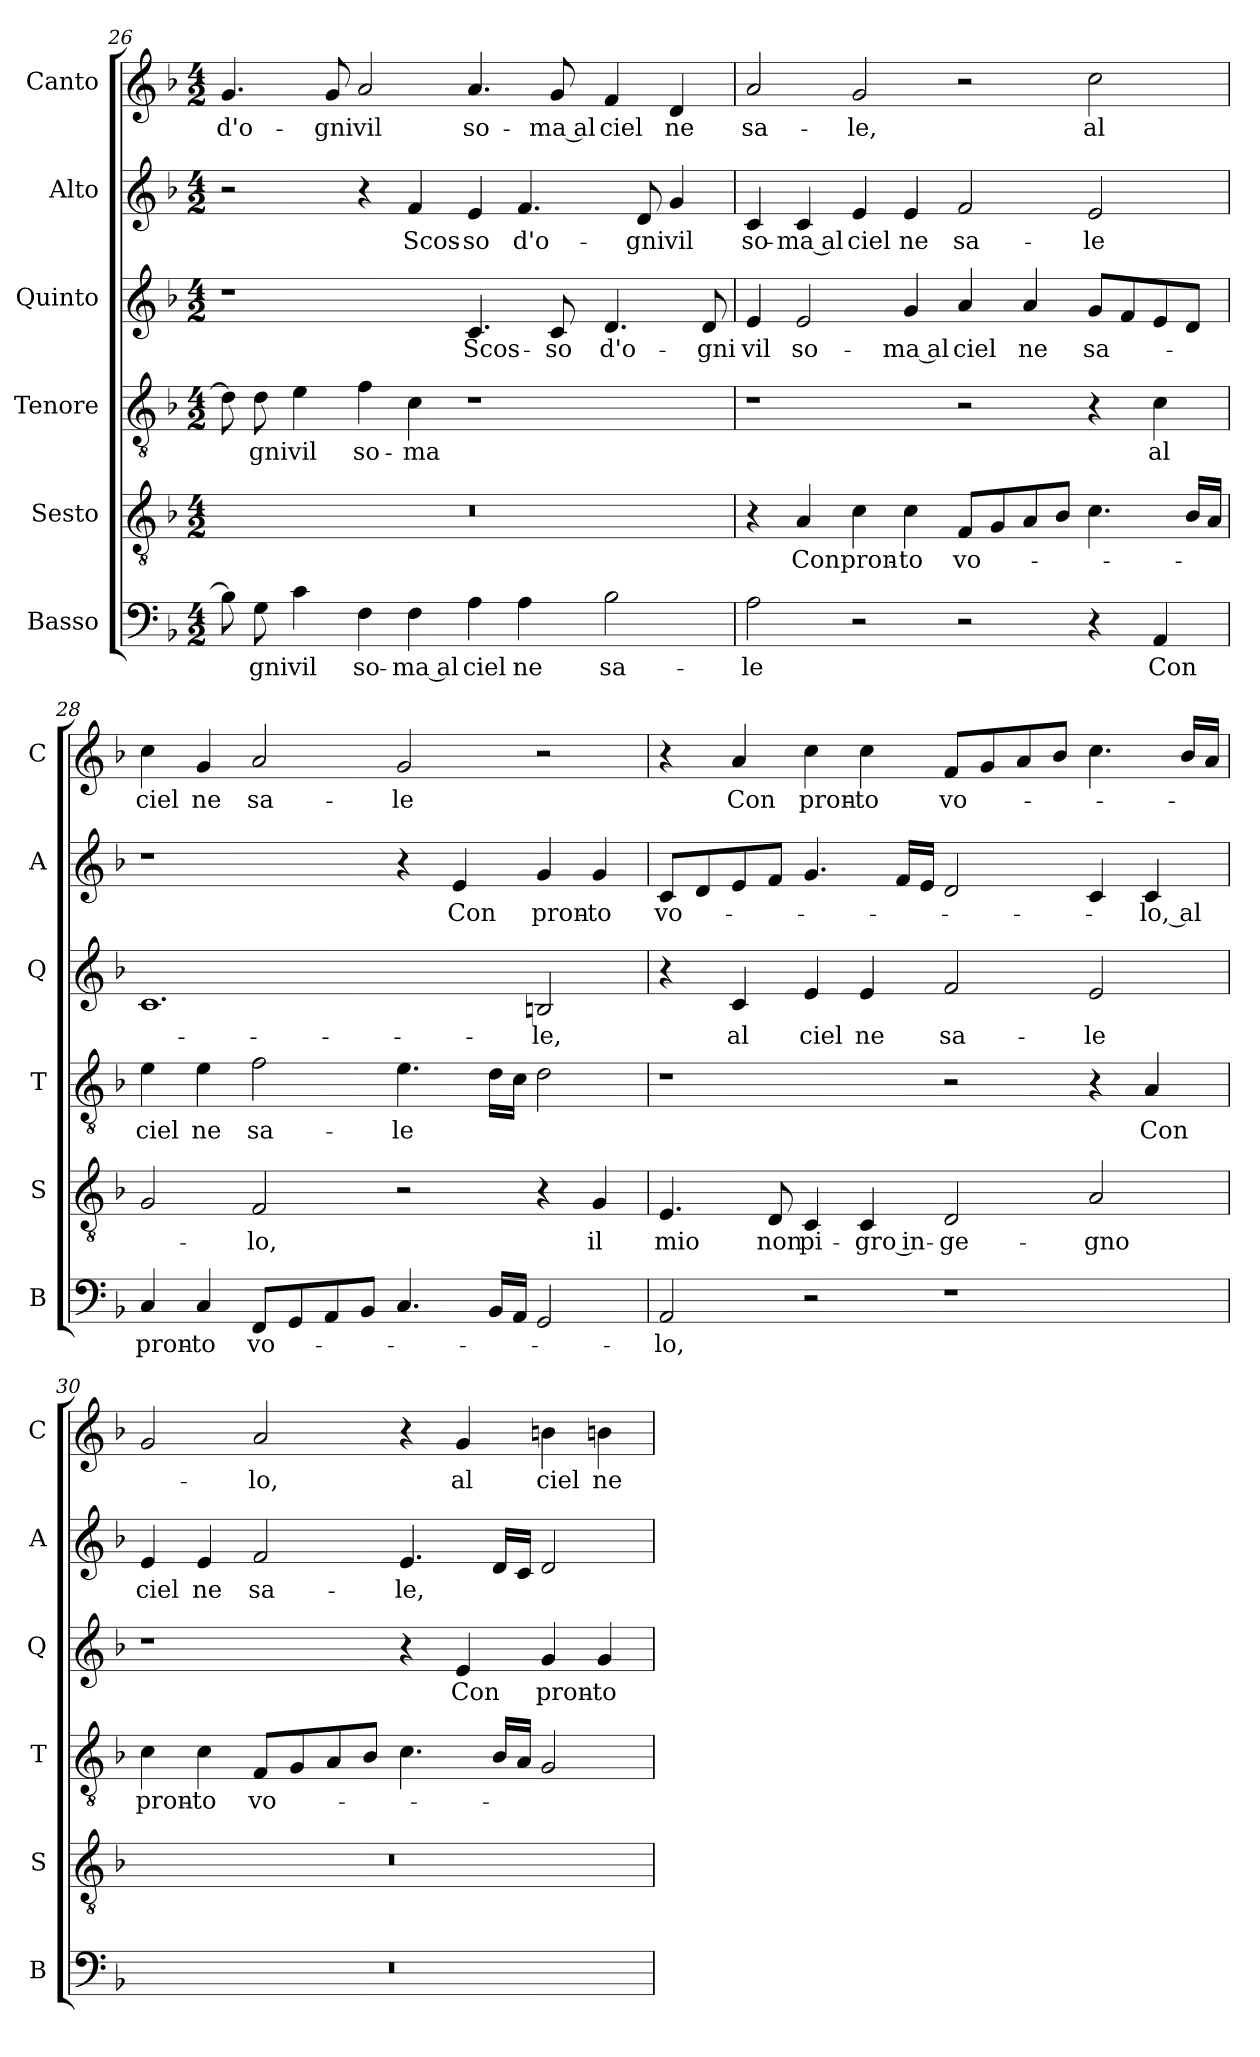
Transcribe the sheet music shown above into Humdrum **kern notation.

**kern	**text	**kern	**text	**kern	**text	**kern	**text	**kern	**text	**kern	**text
*part6	*part6	*part5	*part5	*part4	*part4	*part3	*part3	*part2	*part2	*part1	*part1
*staff6	*staff6	*staff5	*staff5	*staff4	*staff4	*staff3	*staff3	*staff2	*staff2	*staff1	*staff1
*I"Basso	*	*I"Sesto	*	*I"Tenore	*	*I"Quinto	*	*I"Alto	*	*I"Canto	*
*I'B	*	*I'S	*	*I'T	*	*I'Q	*	*I'A	*	*I'C	*
*clefF4	*	*clefGv2	*	*clefGv2	*	*clefG2	*	*clefG2	*	*clefG2	*
*k[b-]	*	*k[b-]	*	*k[b-]	*	*k[b-]	*	*k[b-]	*	*k[b-]	*
*d:	*	*d:	*	*d:	*	*d:	*	*d:	*	*d:	*
*M4/2	*	*M4/2	*	*M4/2	*	*M4/2	*	*M4/2	*	*M4/2	*
=26	=26	=26	=26	=26	=26	=26	=26	=26	=26	=26	=26
8B-]	.	0r	.	8d]	.	1r	.	2r	.	4.g	d'o-
8G	-gni	.	.	8d	-gni	.	.	.	.	.	.
4c	vil	.	.	4e	vil	.	.	.	.	.	.
.	.	.	.	.	.	.	.	.	.	8g	-gni
4F	so-	.	.	4f	so-	.	.	4r	.	2a	vil
4F	-ma al	.	.	4c	-ma	.	.	4f	Scos-	.	.
4A	ciel	.	.	1r	.	4.c	Scos-	4e	-so	4.a	so-
4A	ne	.	.	.	.	.	.	4.f	d'o-	.	.
.	.	.	.	.	.	8c	-so	.	.	8g	-ma al
2B-	sa-	.	.	.	.	4.d	d'o-	.	.	4f	ciel
.	.	.	.	.	.	.	.	8d	-gni	.	.
.	.	.	.	.	.	.	.	4g	vil	4d	ne
.	.	.	.	.	.	8d	-gni	.	.	.	.
=27	=27	=27	=27	=27	=27	=27	=27	=27	=27	=27	=27
2A	-le	4r	.	1r	.	4e	vil	4c	so-	2a	sa-
.	.	4A	Con	.	.	2e	so-	4c	-ma al	.	.
2r	.	4c	pron-	.	.	.	.	4e	ciel	2g	-le,
.	.	4c	-to	.	.	4g	-ma al	4e	ne	.	.
2r	.	8FL	vo-	2r	.	4a	ciel	2f	sa-	2r	.
.	.	8G	.	.	.	.	.	.	.	.	.
.	.	8A	.	.	.	4a	ne	.	.	.	.
.	.	8B-J	.	.	.	.	.	.	.	.	.
4r	.	4.c	.	4r	.	8gL	sa-	2e	-le	2cc	al
.	.	.	.	.	.	8f	.	.	.	.	.
4AA	Con	.	.	4c	al	8e	.	.	.	.	.
.	.	16B-LL	.	.	.	8dJ	.	.	.	.	.
.	.	16AJJ	.	.	.	.	.	.	.	.	.
=28	=28	=28	=28	=28	=28	=28	=28	=28	=28	=28	=28
4C	pron-	2G	.	4e	ciel	1.c	.	1r	.	4cc	ciel
4C	-to	.	.	4e	ne	.	.	.	.	4g	ne
8FFL	vo-	2F	-lo,	2f	sa-	.	.	.	.	2a	sa-
8GG	.	.	.	.	.	.	.	.	.	.	.
8AA	.	.	.	.	.	.	.	.	.	.	.
8BB-J	.	.	.	.	.	.	.	.	.	.	.
4.C	.	2r	.	4.e	-le	.	.	4r	.	2g	-le
.	.	.	.	.	.	.	.	4e	Con	.	.
16BB-LL	.	.	.	16dLL	.	.	.	.	.	.	.
16AAJJ	.	.	.	16cJJ	.	.	.	.	.	.	.
2GG	.	4r	.	2d	.	2Bn	-le,	4g	pron-	2r	.
.	.	4G	il	.	.	.	.	4g	-to	.	.
=29	=29	=29	=29	=29	=29	=29	=29	=29	=29	=29	=29
2AA	-lo,	4.E	mio	1r	.	4r	.	8cL	vo-	4r	.
.	.	.	.	.	.	.	.	8d	.	.	.
.	.	.	.	.	.	4c	al	8e	.	4a	Con
.	.	8D	non	.	.	.	.	8fJ	.	.	.
2r	.	4C	pi-	.	.	4e	ciel	4.g	.	4cc	pron-
.	.	4C	-gro in-	.	.	4e	ne	.	.	4cc	-to
.	.	.	.	.	.	.	.	16fLL	.	.	.
.	.	.	.	.	.	.	.	16eJJ	.	.	.
1r	.	2D	-ge-	2r	.	2f	sa-	2d	.	8fL	vo-
.	.	.	.	.	.	.	.	.	.	8g	.
.	.	.	.	.	.	.	.	.	.	8a	.
.	.	.	.	.	.	.	.	.	.	8b-J	.
.	.	2A	-gno	4r	.	2e	-le	4c	.	4.cc	.
.	.	.	.	4A	Con	.	.	4c	-lo, al	.	.
.	.	.	.	.	.	.	.	.	.	16b-LL	.
.	.	.	.	.	.	.	.	.	.	16aJJ	.
=30	=30	=30	=30	=30	=30	=30	=30	=30	=30	=30	=30
0r	.	0r	.	4c	pron-	1r	.	4e	ciel	2g	.
.	.	.	.	4c	-to	.	.	4e	ne	.	.
.	.	.	.	8FL	vo-	.	.	2f	sa-	2a	-lo,
.	.	.	.	8G	.	.	.	.	.	.	.
.	.	.	.	8A	.	.	.	.	.	.	.
.	.	.	.	8B-J	.	.	.	.	.	.	.
.	.	.	.	4.c	.	4r	.	4.e	-le,	4r	.
.	.	.	.	.	.	4e	Con	.	.	4g	al
.	.	.	.	16B-LL	.	.	.	16dLL	.	.	.
.	.	.	.	16AJJ	.	.	.	16cJJ	.	.	.
.	.	.	.	2G	.	4g	pron-	2d	.	4bn	ciel
.	.	.	.	.	.	4g	-to	.	.	4bn	ne
=	=	=	=	=	=	=	=	=	=	=	=
*-	*-	*-	*-	*-	*-	*-	*-	*-	*-	*-	*-
